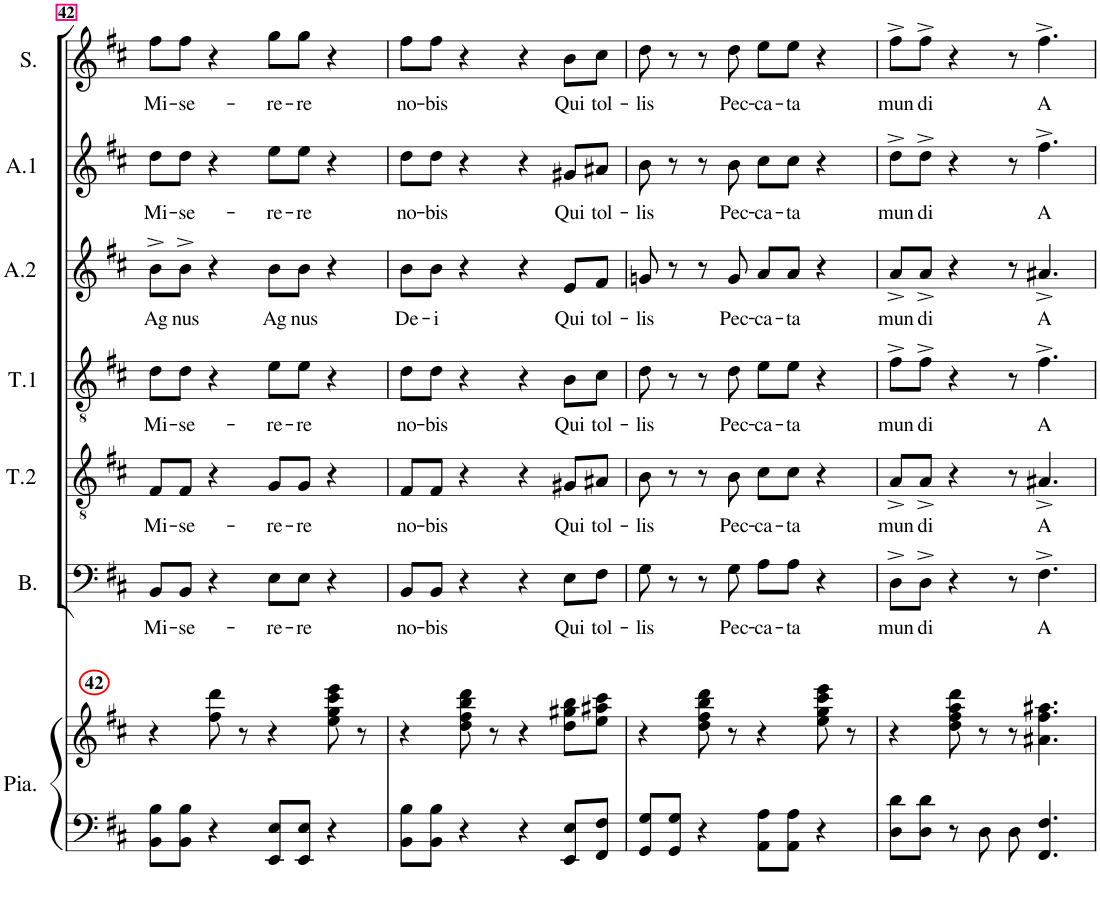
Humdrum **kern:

**kern	**kern	**kern	**text	**kern	**text	**kern	**text	**kern	**text	**kern	**text	**kern	**text
*part7	*part7	*part6	*part6	*part5	*part5	*part4	*part4	*part3	*part3	*part2	*part2	*part1	*part1
*staff8	*staff7	*staff6	*staff6	*staff5	*staff5	*staff4	*staff4	*staff3	*staff3	*staff2	*staff2	*staff1	*staff1
*I"Piano	*	*I"Basse	*	*I"Ténor 2	*	*I"Ténor 1	*	*I"Alto 2	*	*I"Alto 1	*	*I"Soprano	*
*I'Pia.	*	*I'B.	*	*I'T.2	*	*I'T.1	*	*I'A.2	*	*I'A.1	*	*I'S.	*
!!LO:PB:g=z
*clefF4	*clefG2	*clefF4	*	*clefGv2	*	*clefGv2	*	*clefG2	*	*clefG2	*	*clefG2	*
*k[f#c#]	*k[f#c#]	*k[f#c#]	*	*k[f#c#]	*	*k[f#c#]	*	*k[f#c#]	*	*k[f#c#]	*	*k[f#c#]	*
*M4/4	*M4/4	*M4/4	*	*M4/4	*	*M4/4	*	*M4/4	*	*M4/4	*	*M4/4	*
=42	=42	=42	=42	=42	=42	=42	=42	=42	=42	=42	=42	=42	=42
!	!	!	!LO:LY:b	!	!LO:LY:b	!	!LO:LY:b	!	!LO:LY:b	!	!LO:LY:b	!	!LO:LY:b
8BB\ 8B\L	4r	8BB/L	Mi-	8F#/L	Mi-	8d\L	Mi-	8b^\L	Ag-	8dd\L	Mi-	8ff#\L	Mi-
!	!	!	!LO:LY:b	!	!LO:LY:b	!	!LO:LY:b	!	!LO:LY:b	!	!LO:LY:b	!	!LO:LY:b
8BB\ 8B\J	.	8BB/J	-se-	8F#/J	-se-	8d\J	-se-	8b^\J	-nus	8dd\J	-se-	8ff#\J	-se-
!	!LO:TX:a:B:t=42	!	!	!	!	!	!	!	!	!	!	!	!
4r	8ff#\ 8ddd\	4r	.	4r	.	4r	.	4r	.	4r	.	4r	.
.	8r	.	.	.	.	.	.	.	.	.	.	.	.
!	!	!	!LO:LY:b	!	!LO:LY:b	!	!LO:LY:b	!	!LO:LY:b	!	!LO:LY:b	!	!LO:LY:b
8EE/ 8E/L	4r	8E\L	-re-	8G/L	-re-	8e\L	-re-	8b\L	Ag-	8ee\L	-re-	8gg\L	-re-
!	!	!	!LO:LY:b	!	!LO:LY:b	!	!LO:LY:b	!	!LO:LY:b	!	!LO:LY:b	!	!LO:LY:b
8EE/ 8E/J	.	8E\J	-re	8G/J	-re	8e\J	-re	8b\J	-nus	8ee\J	-re	8gg\J	-re
4r	8ee\ 8gg\ 8ccc#\ 8eee\	4r	.	4r	.	4r	.	4r	.	4r	.	4r	.
.	8r	.	.	.	.	.	.	.	.	.	.	.	.
=43	=43	=43	=43	=43	=43	=43	=43	=43	=43	=43	=43	=43	=43
!	!	!	!LO:LY:b	!	!LO:LY:b	!	!LO:LY:b	!	!LO:LY:b	!	!LO:LY:b	!	!LO:LY:b
8BB\ 8B\L	4r	8BB/L	no-	8F#/L	no-	8d\L	no-	8b\L	De-	8dd\L	no-	8ff#\L	no-
!	!	!	!LO:LY:b	!	!LO:LY:b	!	!LO:LY:b	!	!LO:LY:b	!	!LO:LY:b	!	!LO:LY:b
8BB\ 8B\J	.	8BB/J	-bis	8F#/J	-bis	8d\J	-bis	8b\J	-i	8dd\J	-bis	8ff#\J	-bis
4r	8dd\ 8ff#\ 8bb\ 8ddd\	4r	.	4r	.	4r	.	4r	.	4r	.	4r	.
.	8r	.	.	.	.	.	.	.	.	.	.	.	.
4r	4r	4r	.	4r	.	4r	.	4r	.	4r	.	4r	.
!	!	!	!LO:LY:b	!	!LO:LY:b	!	!LO:LY:b	!	!LO:LY:b	!	!LO:LY:b	!	!LO:LY:b
8EE/ 8E/L	8dd\ 8gg#X\ 8bb\L	8E\L	Qui	8G#X/L	Qui	8B\L	Qui	8e/L	Qui	8g#X/L	Qui	8b\L	Qui
!	!	!	!LO:LY:b	!	!LO:LY:b	!	!LO:LY:b	!	!LO:LY:b	!	!LO:LY:b	!	!LO:LY:b
8FF#/ 8F#/J	8ee\ 8aa#X\ 8ccc#\J	8F#\J	tol-	8A#X/J	tol-	8c#\J	tol-	8f#/J	tol-	8a#X/J	tol-	8cc#\J	tol-
=44	=44	=44	=44	=44	=44	=44	=44	=44	=44	=44	=44	=44	=44
!	!	!	!LO:LY:b	!	!LO:LY:b	!	!LO:LY:b	!	!LO:LY:b	!	!LO:LY:b	!	!LO:LY:b
8GG/ 8G/L	4r	8G\	-lis	8B\	-lis	8d\	-lis	8gn/	-lis	8b\	-lis	8dd\	-lis
8GG/ 8G/J	.	8r	.	8r	.	8r	.	8r	.	8r	.	8r	.
4r	8dd\ 8ff#\ 8bb\ 8ddd\	8r	.	8r	.	8r	.	8r	.	8r	.	8r	.
!	!	!	!LO:LY:b	!	!LO:LY:b	!	!LO:LY:b	!	!LO:LY:b	!	!LO:LY:b	!	!LO:LY:b
.	8r	8G\	Pec-	8B\	Pec-	8d\	Pec-	8g/	Pec-	8b\	Pec-	8dd\	Pec-
!	!	!	!LO:LY:b	!	!LO:LY:b	!	!LO:LY:b	!	!LO:LY:b	!	!LO:LY:b	!	!LO:LY:b
8AA\ 8A\L	4r	8A\L	-ca-	8c#\L	-ca-	8e\L	-ca-	8a/L	-ca-	8cc#\L	-ca-	8ee\L	-ca-
!	!	!	!LO:LY:b	!	!LO:LY:b	!	!LO:LY:b	!	!LO:LY:b	!	!LO:LY:b	!	!LO:LY:b
8AA\ 8A\J	.	8A\J	-ta	8c#\J	-ta	8e\J	-ta	8a/J	-ta	8cc#\J	-ta	8ee\J	-ta
4r	8ee\ 8gg\ 8ccc#\ 8eee\	4r	.	4r	.	4r	.	4r	.	4r	.	4r	.
.	8r	.	.	.	.	.	.	.	.	.	.	.	.
=45	=45	=45	=45	=45	=45	=45	=45	=45	=45	=45	=45	=45	=45
!	!	!	!LO:LY:b	!	!LO:LY:b	!	!LO:LY:b	!	!LO:LY:b	!	!LO:LY:b	!	!LO:LY:b
8D\ 8d\L	4r	8D^\L	mun-	8A^/L	mun-	8f#^\L	mun-	8a^/L	mun-	8dd^\L	mun-	8ff#^\L	mun-
!	!	!	!LO:LY:b	!	!LO:LY:b	!	!LO:LY:b	!	!LO:LY:b	!	!LO:LY:b	!	!LO:LY:b
8D\ 8d\J	.	8D^\J	-di	8A^/J	-di	8f#^\J	-di	8a^/J	-di	8dd^\J	-di	8ff#^\J	-di
8r	8dd\ 8ff#\ 8aa\ 8ddd\	4r	.	4r	.	4r	.	4r	.	4r	.	4r	.
8D\	8r	.	.	.	.	.	.	.	.	.	.	.	.
8D\	8r	8r	.	8r	.	8r	.	8r	.	8r	.	8r	.
!	!	!	!LO:LY:b	!	!LO:LY:b	!	!LO:LY:b	!	!LO:LY:b	!	!LO:LY:b	!	!LO:LY:b
4.FF#/ 4.F#/	4.a#X\ 4.ff#\ 4.aa#X\	4.F#^\	A	4.A#X^/	A	4.f#^\	A	4.a#X^/	A	4.ff#^\	A	4.ff#^\	A
=	=	=	=	=	=	=	=	=	=	=	=	=	=
*-	*-	*-	*-	*-	*-	*-	*-	*-	*-	*-	*-	*-	*-
